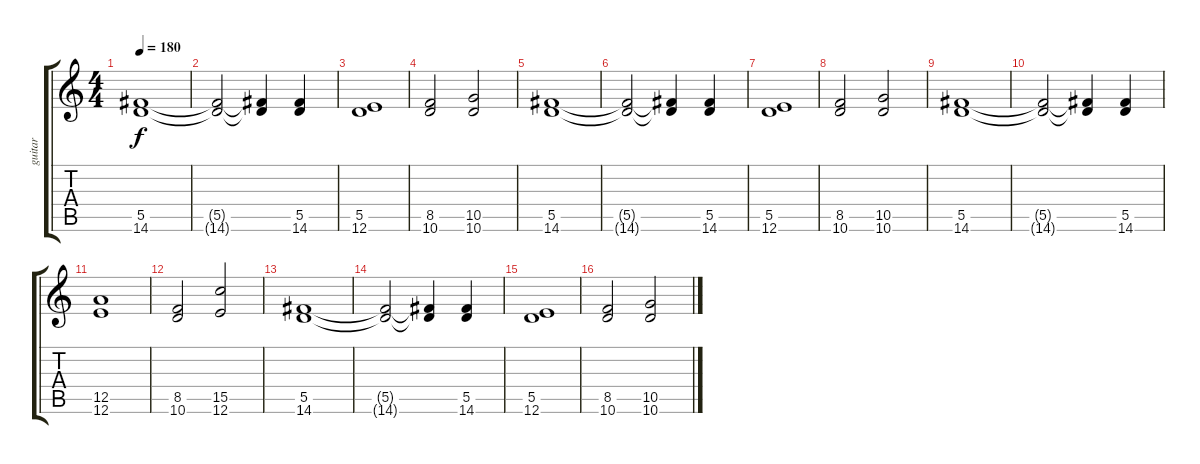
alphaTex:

\track ("guitar" "guitar") {instrument distortionguitar}
\staff {score tabs}
\tuning (E4 B3 G3 D3 A2 E2) {hide}
\ts (4 4)
\tempo 180
\clef g2
\ks c
(5.5 14.6).1{dy f} |
(5.5{t} 14.6{t}).2 (5.5{t} 14.6{t}).4 (5.5 14.6).4 |
(5.5 12.6).1 |
(8.5 10.6).2 (10.5 10.6).2 |
(5.5 14.6).1 |
(5.5{t} 14.6{t}).2 (5.5{t} 14.6{t}).4 (5.5 14.6).4 |
(5.5 12.6).1 |
(8.5 10.6).2 (10.5 10.6).2 |
(5.5 14.6).1 |
(5.5{t} 14.6{t}).2 (5.5{t} 14.6{t}).4 (5.5 14.6).4 |
(12.5 12.6).1 |
(8.5 10.6).2 (15.5 12.6).2 |
(5.5 14.6).1 |
(5.5{t} 14.6{t}).2 (5.5{t} 14.6{t}).4 (5.5 14.6).4 |
(5.5 12.6).1 |
(8.5 10.6).2 (10.5 10.6).2
